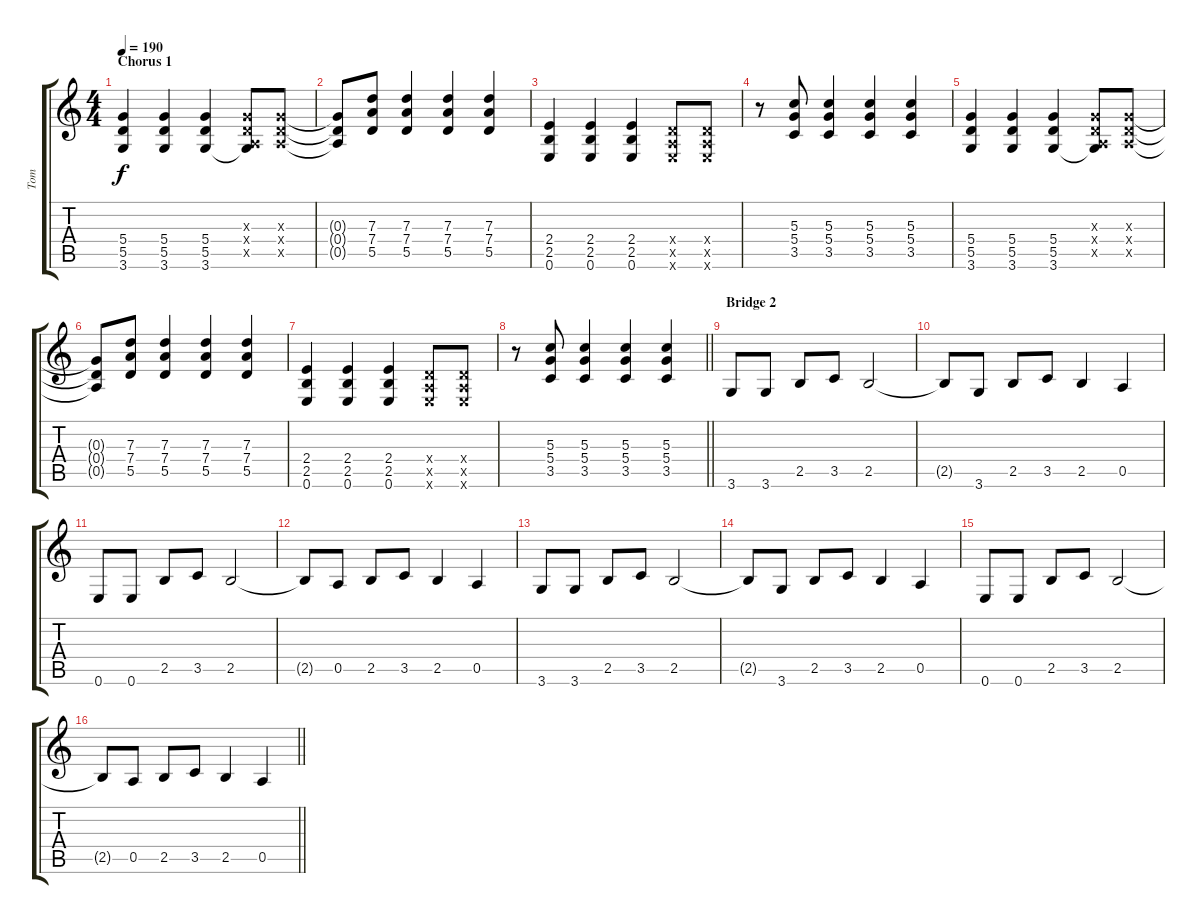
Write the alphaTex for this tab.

\track ("Tom" "Tom") {instrument distortionguitar}
\staff {score tabs}
\tuning (E4 B3 G3 D3 A2 E2) {hide}
\ts (4 4)
\section ("" "Chorus 1")
\tempo 190
\clef g2
\ks c
(5.4 5.5 3.6).4{dy f} (5.4 5.5 3.6).4 (5.4 5.5 3.6).4 (0.3{x} 0.4{x} 0.5{x} 3.6{t}).8 (0.3{x} 0.4{x} 0.5{x}).8 |
(0.3{t} 0.4{t} 0.5{t}).8 (7.3 7.4 5.5).8 (7.3 7.4 5.5).4 (7.3 7.4 5.5).4 (7.3 7.4 5.5).4 |
(2.4 2.5 0.6).4 (2.4 2.5 0.6).4 (2.4 2.5 0.6).4 (0.4{x} 0.5{x} 0.6{x}).8 (0.4{x} 0.5{x} 0.6{x}).8 |
r.8 (5.3 5.4 3.5).8 (5.3 5.4 3.5).4 (5.3 5.4 3.5).4 (5.3 5.4 3.5).4 |
(5.4 5.5 3.6).4 (5.4 5.5 3.6).4 (5.4 5.5 3.6).4 (0.3{x} 0.4{x} 0.5{x} 3.6{t}).8 (0.3{x} 0.4{x} 0.5{x}).8 |
(0.3{t} 0.4{t} 0.5{t}).8 (7.3 7.4 5.5).8 (7.3 7.4 5.5).4 (7.3 7.4 5.5).4 (7.3 7.4 5.5).4 |
(2.4 2.5 0.6).4 (2.4 2.5 0.6).4 (2.4 2.5 0.6).4 (0.4{x} 0.5{x} 0.6{x}).8 (0.4{x} 0.5{x} 0.6{x}).8 |
\barLineRight lightlight
r.8 (5.3 5.4 3.5).8 (5.3 5.4 3.5).4 (5.3 5.4 3.5).4 (5.3 5.4 3.5).4 |
\section ("" "Bridge 2")
3.6.8 3.6.8 2.5.8 3.5.8 2.5.2 |
2.5{t}.8 3.6.8 2.5.8 3.5.8 2.5.4 0.5.4 |
0.6.8 0.6.8 2.5.8 3.5.8 2.5.2 |
2.5{t}.8 0.5.8 2.5.8 3.5.8 2.5.4 0.5.4 |
3.6.8 3.6.8 2.5.8 3.5.8 2.5.2 |
2.5{t}.8 3.6.8 2.5.8 3.5.8 2.5.4 0.5.4 |
0.6.8 0.6.8 2.5.8 3.5.8 2.5.2 |
\barLineRight lightlight
2.5{t}.8 0.5.8 2.5.8 3.5.8 2.5.4 0.5.4
